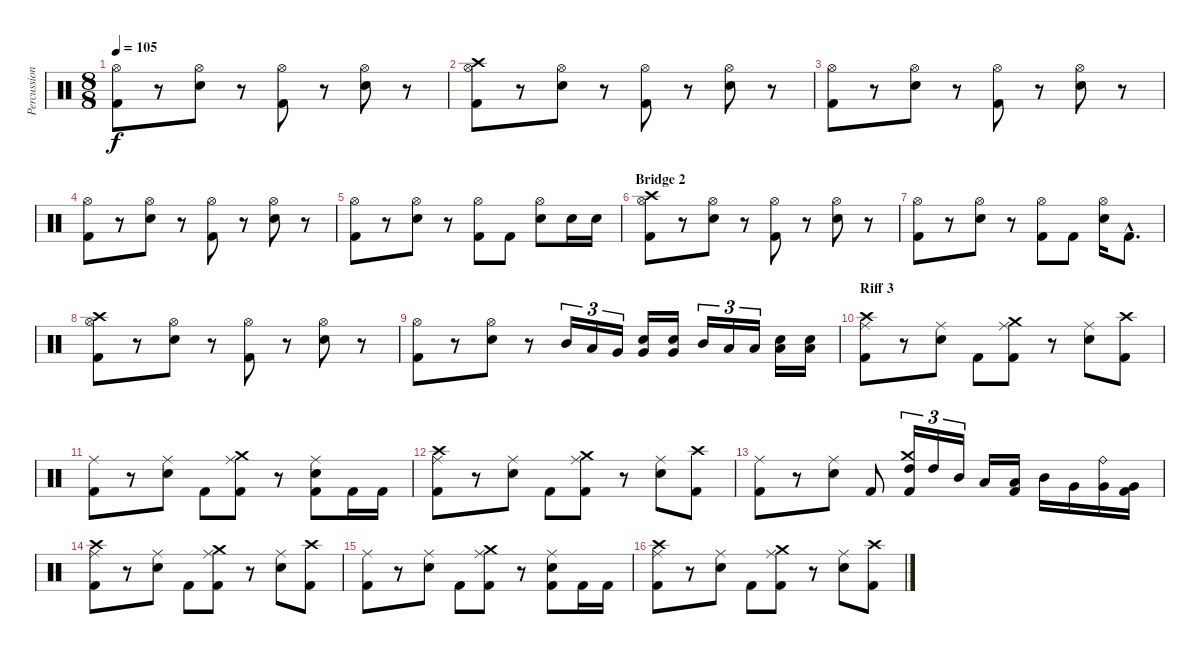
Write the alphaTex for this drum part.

\track ("Percussion" "Percussion") {instrument percussion}
\staff {score}
\articulation defaults
\ts (8 8)
\tempo 105
\clef neutral
\ks c
("Hi-Hat (open)" "Kick (hit) 2").8{dy f} r.8 ("Hi-Hat (open)" "Snare (hit) 2").8 r.8 ("Hi-Hat (open)" "Kick (hit) 2").8 r.8 ("Hi-Hat (open)" "Snare (hit) 2").8 r.8 |
("Crash high (hit)" "Hi-Hat (open)" "Kick (hit) 2").8 r.8 ("Hi-Hat (open)" "Snare (hit) 2").8 r.8 ("Hi-Hat (open)" "Kick (hit) 2").8 r.8 ("Hi-Hat (open)" "Snare (hit) 2").8 r.8 |
("Hi-Hat (open)" "Kick (hit) 2").8 r.8 ("Hi-Hat (open)" "Snare (hit) 2").8 r.8 ("Hi-Hat (open)" "Kick (hit) 2").8 r.8 ("Hi-Hat (open)" "Snare (hit) 2").8 r.8 |
("Hi-Hat (open)" "Kick (hit) 2").8 r.8 ("Hi-Hat (open)" "Snare (hit) 2").8 r.8 ("Hi-Hat (open)" "Kick (hit) 2").8 r.8 ("Hi-Hat (open)" "Snare (hit) 2").8 r.8 |
("Hi-Hat (open)" "Kick (hit) 2").8 r.8 ("Hi-Hat (open)" "Snare (hit) 2").8 r.8 ("Hi-Hat (open)" "Kick (hit) 2").8 "Kick (hit) 2".8 ("Hi-Hat (open)" "Snare (hit) 2").8 "Snare (hit) 2".16 "Snare (hit) 2".16 |
\section ("" "Bridge 2")
("Crash high (hit)" "Hi-Hat (open)" "Kick (hit) 2").8 r.8 ("Hi-Hat (open)" "Snare (hit) 2").8 r.8 ("Hi-Hat (open)" "Kick (hit) 2").8 r.8 ("Hi-Hat (open)" "Snare (hit) 2").8 r.8 |
("Hi-Hat (open)" "Kick (hit) 2").8 r.8 ("Hi-Hat (open)" "Snare (hit) 2").8 r.8 ("Hi-Hat (open)" "Kick (hit) 2").8 "Kick (hit) 2".8 ("Hi-Hat (open)" "Snare (hit) 2").16 "Kick (hit) 2"{hac}.8{d} |
("Crash high (hit)" "Hi-Hat (open)" "Kick (hit) 2").8 r.8 ("Hi-Hat (open)" "Snare (hit) 2").8 r.8 ("Hi-Hat (open)" "Kick (hit) 2").8 r.8 ("Hi-Hat (open)" "Snare (hit) 2").8 r.8 |
("Hi-Hat (open)" "Kick (hit) 2").8 r.8 ("Hi-Hat (open)" "Snare (hit) 2").8 r.8 "Mid Tom (hit)".16{tu (3 2)} "Low Tom (hit)".16{tu (3 2)} "Very Low Tom (hit)".16{tu (3 2)} ("Snare (hit) 2" "Very Low Tom (hit)").16 ("Snare (hit) 2" "Very Low Tom (hit)").16 "Mid Tom (hit)".16{tu (3 2)} "Low Tom (hit)".16{tu (3 2)} "Low Floor Tom (hit)".16{tu (3 2)} ("Snare (hit) 2" "Low Floor Tom (hit)").16 ("Snare (hit) 2" "Low Floor Tom (hit)").16 |
\section ("" "Riff 3")
("Crash high (hit)" "Ride (middle)" "Kick (hit) 2").8 r.8 ("Ride (middle)" "Snare (hit) 2").8 "Kick (hit) 2".8 ("Crash medium (hit)" "Ride (middle)" "Kick (hit) 2").8 r.8 ("Ride (middle)" "Snare (hit) 2").8 ("Crash high (hit)" "Kick (hit) 2").8 |
("Ride (middle)" "Kick (hit) 2").8 r.8 ("Ride (middle)" "Snare (hit) 2").8 "Kick (hit) 2".8 ("Crash medium (hit)" "Ride (middle)" "Kick (hit) 2").8 r.8 ("Ride (middle)" "Snare (hit) 2" "Kick (hit) 2").8 "Kick (hit) 2".16 "Kick (hit) 2".16 |
("Crash high (hit)" "Ride (middle)" "Kick (hit) 2").8 r.8 ("Ride (middle)" "Snare (hit) 2").8 "Kick (hit) 2".8 ("Crash medium (hit)" "Ride (middle)" "Kick (hit) 2").8 r.8 ("Ride (middle)" "Snare (hit) 2").8 ("Crash high (hit)" "Kick (hit) 2").8 |
("Ride (middle)" "Kick (hit) 2").8 r.8 ("Ride (middle)" "Snare (hit) 2").8 "Kick (hit) 2".8 ("Crash medium (hit)" "High Tom (hit)" "Kick (hit) 2").16{tu (3 2)} "High Tom (hit)".16{tu (3 2)} "Mid Tom (hit)".16{tu (3 2)} "Low Tom (hit)".16 ("Low Tom (hit)" "Kick (hit) 2").16 "Mid Tom (hit)".16 "Very Low Tom (hit)".16 ("Ride (bell)" "Very Low Tom (hit)").16 ("Very Low Tom (hit)" "Kick (hit) 2").16 |
("Crash high (hit)" "Ride (middle)" "Kick (hit) 2").8 r.8 ("Ride (middle)" "Snare (hit) 2").8 "Kick (hit) 2".8 ("Crash medium (hit)" "Ride (middle)" "Kick (hit) 2").8 r.8 ("Ride (middle)" "Snare (hit) 2").8 ("Crash high (hit)" "Kick (hit) 2").8 |
("Ride (middle)" "Kick (hit) 2").8 r.8 ("Ride (middle)" "Snare (hit) 2").8 "Kick (hit) 2".8 ("Crash medium (hit)" "Ride (middle)" "Kick (hit) 2").8 r.8 ("Ride (middle)" "Snare (hit) 2" "Kick (hit) 2").8 "Kick (hit) 2".16 "Kick (hit) 2".16 |
("Crash high (hit)" "Ride (middle)" "Kick (hit) 2").8 r.8 ("Ride (middle)" "Snare (hit) 2").8 "Kick (hit) 2".8 ("Crash medium (hit)" "Ride (middle)" "Kick (hit) 2").8 r.8 ("Ride (middle)" "Snare (hit) 2").8 ("Crash high (hit)" "Kick (hit) 2").8
